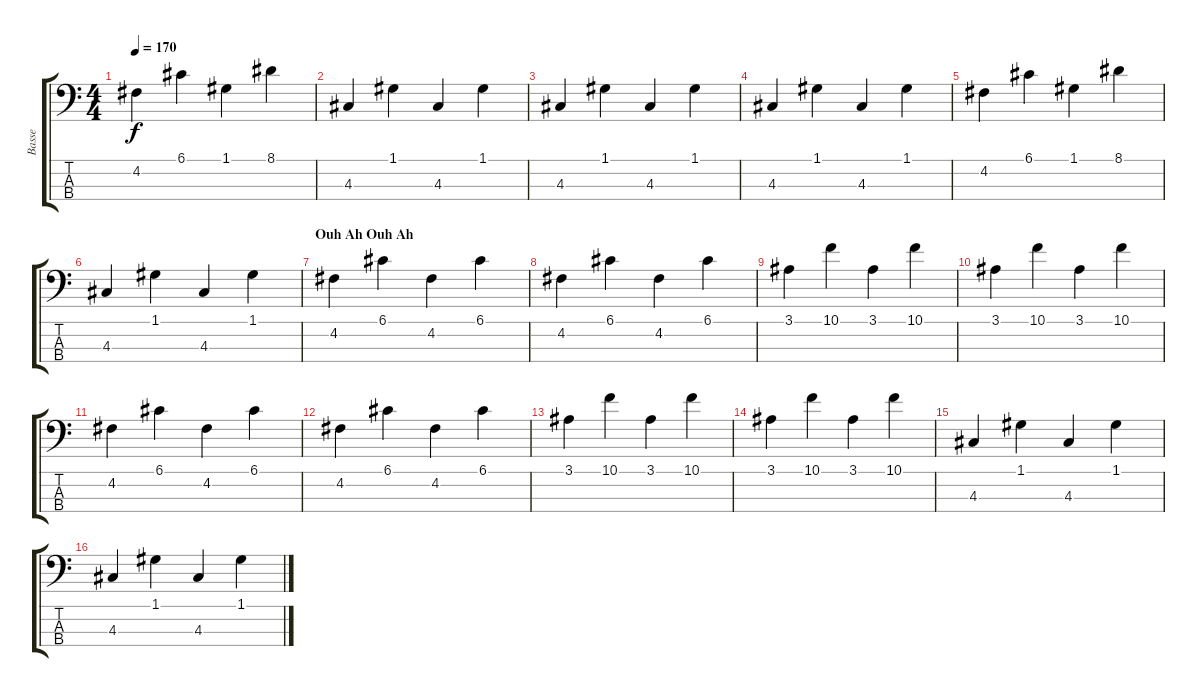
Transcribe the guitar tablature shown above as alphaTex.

\track ("Basse" "Basse") {instrument electricbassfinger}
\staff {score tabs}
\tuning (G2 D2 A1 E1) {hide}
\ts (4 4)
\tempo 170
\clef f4
\ks c
4.2.4{dy f} 6.1.4 1.1.4 8.1.4 |
4.3.4 1.1.4 4.3.4 1.1.4 |
4.3.4 1.1.4 4.3.4 1.1.4 |
4.3.4 1.1.4 4.3.4 1.1.4 |
4.2.4 6.1.4 1.1.4 8.1.4 |
4.3.4 1.1.4 4.3.4 1.1.4 |
\section ("" "Ouh Ah Ouh Ah")
4.2.4 6.1.4 4.2.4 6.1.4 |
4.2.4 6.1.4 4.2.4 6.1.4 |
3.1.4 10.1.4 3.1.4 10.1.4 |
3.1.4 10.1.4 3.1.4 10.1.4 |
4.2.4 6.1.4 4.2.4 6.1.4 |
4.2.4 6.1.4 4.2.4 6.1.4 |
3.1.4 10.1.4 3.1.4 10.1.4 |
3.1.4 10.1.4 3.1.4 10.1.4 |
4.3.4 1.1.4 4.3.4 1.1.4 |
4.3.4 1.1.4 4.3.4 1.1.4
